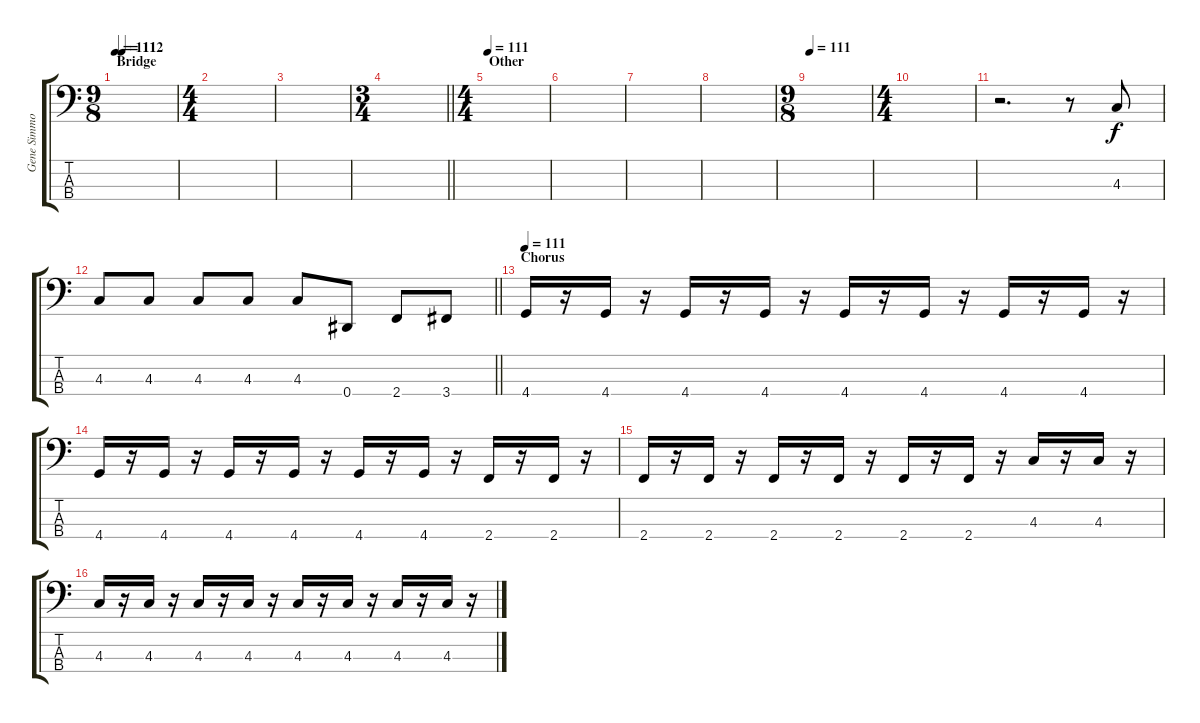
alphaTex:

\track ("Gene Simmons" "Gene Simmo") {instrument electricbasspick}
\staff {score tabs}
\tuning (Gb2 Db2 Ab1 Eb1) {hide}
\ts (9 8)
\section ("" "Bridge")
\tempo 111
\tempo (112 0.1111111111111111)
\clef f4
\ks c
|
\ts (4 4)
|
|
\ts (3 4)
\barLineRight lightlight
|
\ts (4 4)
\section ("" "Other")
\tempo 111
|
|
|
|
\ts (9 8)
\tempo 111
|
\ts (4 4)
|
r.2{d} r.8 4.3.8 |
\barLineRight lightlight
4.3.8 4.3.8 4.3.8 4.3.8 4.3.8 0.4.8 2.4.8 3.4.8 |
\section ("" "Chorus")
\tempo 111
4.4.16 r.16 4.4.16 r.16 4.4.16 r.16 4.4.16 r.16 4.4.16 r.16 4.4.16 r.16 4.4.16 r.16 4.4.16 r.16 |
4.4.16 r.16 4.4.16 r.16 4.4.16 r.16 4.4.16 r.16 4.4.16 r.16 4.4.16 r.16 2.4.16 r.16 2.4.16 r.16 |
2.4.16 r.16 2.4.16 r.16 2.4.16 r.16 2.4.16 r.16 2.4.16 r.16 2.4.16 r.16 4.3.16 r.16 4.3.16 r.16 |
4.3.16 r.16 4.3.16 r.16 4.3.16 r.16 4.3.16 r.16 4.3.16 r.16 4.3.16 r.16 4.3.16 r.16 4.3.16 r.16
